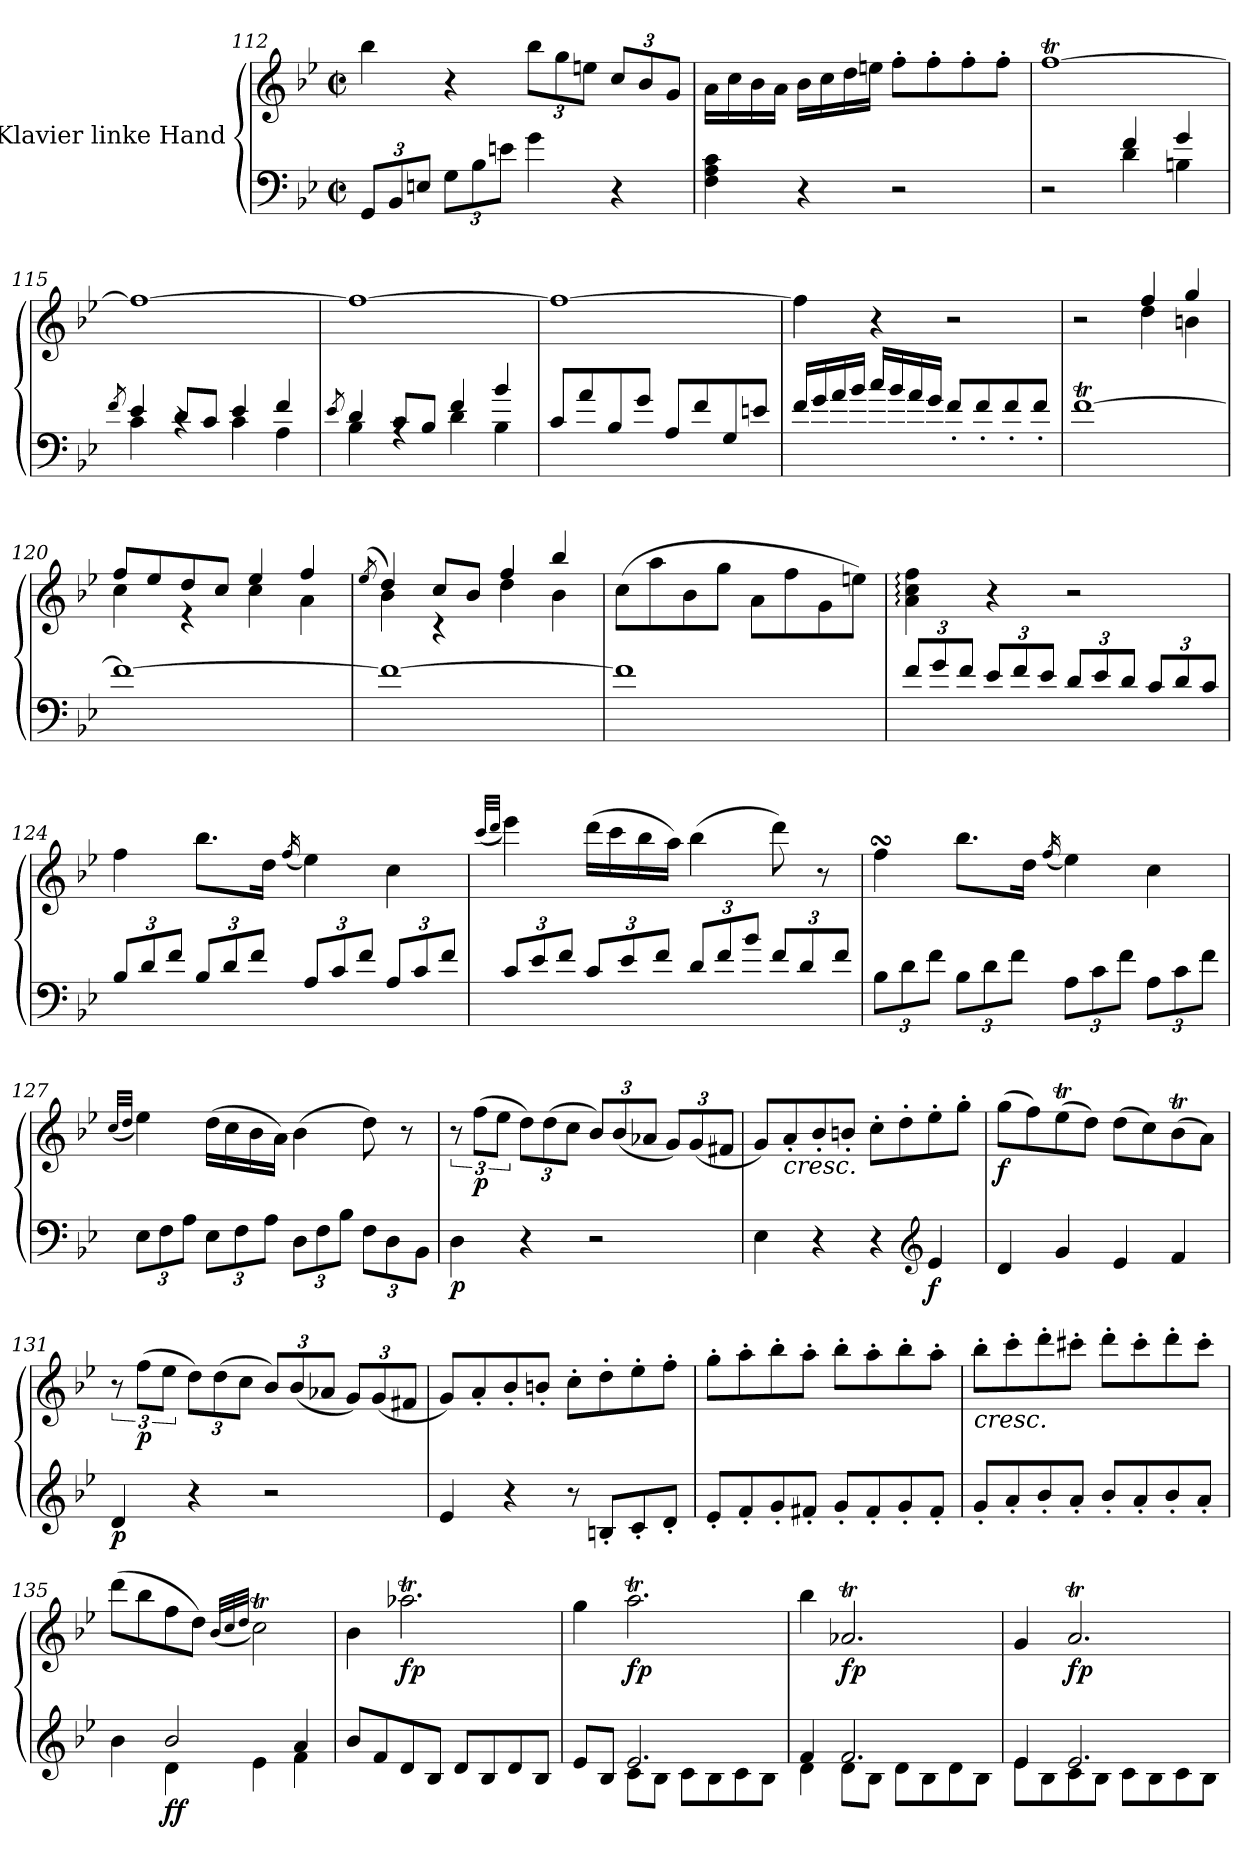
**kern	**kern	**dynam
*part1	*part1	*part1
*staff2	*staff1	*staff1/2
*I"Klavier linke Hand	*	*
*clefF4	*clefG2	*
*k[b-e-]	*k[b-e-]	*
*M2/2	*M2/2	*
*met(c|)	*met(c|)	*
*Xbrackettup	*	*
=112	=112	=112
12GG/L	4bb-\	.
12BB-/	.	.
12En/J	.	.
12G\L	4r	.
12B-\	.	.
12en\J	.	.
*	*Xbrackettup	*
4g\	12bb-\L	.
.	12gg\	.
.	12een\J	.
4r	12cc/L	.
.	12b-/	.
.	12g/J	.
=113	=113	=113
4F\ 4A\ 4c\	16a\LL	.
.	16cc\	.
.	16b-\	.
.	16a\JJ	.
4r	16b-\LL	.
.	16cc\	.
.	16dd\	.
.	16een\JJ	.
2r	8ff'\L	.
.	8ff'\	.
.	8ff'\	.
.	8ff'\J	.
=114	=114	=114
*^	*	*
2r	2ryy	[1ffT	.
4f/	4d\	.	.
4g/	4Bn\	.	.
=115	=115	=115	=115
8qf/	.	.	.
4e-/	4c\	1ff_	.
8d/L	4rc	.	.
8c/J	.	.	.
4e-/	4c\	.	.
4f/	4A\	.	.
!!LO:PB:g=z
=116	=116	=116	=116
8qe-/	.	.	.
4d/	4B-\	1ff_	.
8c/L	4rA	.	.
8B-/J	.	.	.
4f/	4d\	.	.
4b-/	4B-\	.	.
*v	*v	*	*
=117	=117	=117
8c/L	1ff_	.
8a/	.	.
8B-/	.	.
8g/J	.	.
8A/L	.	.
8f/	.	.
8G/	.	.
8en/J	.	.
=118	=118	=118
16f/LL	4ff\]	.
16g/	.	.
16a/	.	.
16b-/JJ	.	.
16cc/LL	4r	.
16b-/	.	.
16a/	.	.
16g/JJ	.	.
8f'/L	2r	.
8f'/	.	.
8f'/	.	.
8f'/J	.	.
=119	=119	=119
*	*^	*
[1fT	2r	2ryy	.
.	4ff/	4dd\	.
.	4gg/	4bn\	.
=120	=120	=120	=120
1f_	8ff/L	4cc\	.
.	8ee-/	.	.
.	8dd/	4r	.
.	8cc/J	.	.
.	4ee-/	4cc\	.
.	4ff/	4a\	.
=121	=121	=121	=121
.	(>8qee-/	.	.
1f_	4dd/)	4b-\	.
.	8cc/L	4r	.
.	8b-/J	.	.
.	4ff/	4dd\	.
.	4bb-/	4b-\	.
*	*v	*v	*
=122	=122	=122
1f]	(>8cc\L	.
.	8aa\	.
.	8b-\	.
.	8gg\J	.
.	8a\L	.
.	8ff\	.
.	8g\	.
.	8een\J)	.
!!LO:LB:g=z
=123	=123	=123
12f/L	4a\: 4cc\: 4ff\:	.
12g/	.	.
12f/J	.	.
12e-/L	4r	.
12f/	.	.
12e-/J	.	.
12d/L	2r	.
12e-/	.	.
12d/J	.	.
12c/L	.	.
12d/	.	.
12c/J	.	.
=124	=124	=124
12B-/L	4ff\	.
12d/	.	.
12f/J	.	.
12B-/L	8.bb-\L	.
12d/	.	.
12f/J	.	.
.	16dd\Jk	.
.	(<16qff/	.
12A/L	4ee-\)	.
12c/	.	.
12f/J	.	.
12A/L	4cc\	.
12c/	.	.
12f/J	.	.
=125	=125	=125
.	(<32qccc/LLL	.
.	32qddd/JJJ	.
12c/L	4eee-\)	.
12e-/	.	.
12f/J	.	.
12c/L	(>16ddd\LL	.
.	16ccc\	.
12e-/	.	.
.	16bb-\	.
12f/J	.	.
.	16aa\JJ)	.
12d/L	(>4bb-\	.
12f/	.	.
12b-/J	.	.
12f/L	8ddd\)	.
12d/	.	.
.	8r	.
12f/J	.	.
!!LO:LB:g=z
=126	=126	=126
12B-\L	4ffsSSS\	.
12d\	.	.
12f\J	.	.
12B-\L	8.bb-\L	.
12d\	.	.
12f\J	.	.
.	16dd\Jk	.
.	(<16qff/	.
12A\L	4ee-\)	.
12c\	.	.
12f\J	.	.
12A\L	4cc\	.
12c\	.	.
12f\J	.	.
=127	=127	=127
.	(<32qcc/LLL	.
.	32qdd/JJJ	.
12E-\L	4ee-\)	.
12F\	.	.
12A\J	.	.
12E-\L	(>16dd\LL	.
.	16cc\	.
12F\	.	.
.	16b-\	.
12A\J	.	.
.	16a\JJ)	.
12D\L	(>4b-\	.
12F\	.	.
12B-\J	.	.
12F\L	8dd\)	.
12D\	.	.
.	8r	.
12BB-\J	.	.
=128	=128	=128
*	*brackettup	*
!	!	!LO:DY:b=2
4D\	12r	p
!	!	!LO:DY:b
.	(>12ff\L	p
.	12ee-\J	.
*	*Xbrackettup	*
4r	12dd\L)	.
.	(>12dd\	.
.	12cc\J	.
2r	12b-/L)	.
.	(<12b-/	.
.	12a-X/J	.
.	12g/L)	.
.	(<12g/	.
.	12f#X/J	.
=129	=129	=129
4E-\	8g/L)	.
!	!LO:TX:b:i:t=cresc.	!
.	8a'/	.
4r	8b-'/	.
.	8bn'/J	.
4r	8cc'\L	.
.	8dd'\	.
*clefG2	*	*
!	!	!LO:DY:b=2
4e-/	8ee-'\	f
.	8gg'\J	.
!!LO:LB:g=z
=130	=130	=130
!	!	!LO:DY:b
4d/	(>8gg\L	f
.	8ff\)	.
4g/	(>8ee-T\	.
.	8dd\J)	.
4e-/	(>8dd\L	.
.	8cc\)	.
4f/	(>8b-T\	.
.	8a\J)	.
=131	=131	=131
*	*brackettup	*
!	!	!LO:DY:b=2
4d/	12r	p
!	!	!LO:DY:b
.	(>12ff\L	p
.	12ee-\J	.
*	*Xbrackettup	*
4r	12dd\L)	.
.	(>12dd\	.
.	12cc\J	.
2r	12b-/L)	.
.	(<12b-/	.
.	12a-X/J	.
.	12g/L)	.
.	(<12g/	.
.	12f#X/J	.
=132	=132	=132
4e-/	8g/L)	.
.	8a'/	.
4r	8b-'/	.
.	8bn'/J	.
8r	8cc'\L	.
8Bn'/L	8dd'\	.
8c'/	8ee-'\	.
8d'/J	8ff'\J	.
=133	=133	=133
8e-'/L	8gg'\L	.
8f'/	8aa'\	.
8g'/	8bb-'\	.
8f#X'/J	8aa'\J	.
8g'/L	8bb-'\L	.
8f#'/	8aa'\	.
8g'/	8bb-'\	.
8f#'/J	8aa'\J	.
=134	=134	=134
!	!LO:TX:b:i:t=cresc.	!
8g'/L	8bb-'\L	.
8a'/	8ccc'\	.
8b-'/	8ddd'\	.
8a'/J	8ccc#X'\J	.
8b-'/L	8ddd'\L	.
8a'/	8ccc#'\	.
8b-'/	8ddd'\	.
8a'/J	8ccc#'\J	.
!!LO:LB:g=z
=135	=135	=135
*^	*	*
4ryy	4b-\	(>8ddd\L	.
.	.	8bb-\	.
!	!	!	!LO:DY:b=2
!	!	!	!LO:DY:n=1:b
2b-/	4d\	8ff\	f f
.	.	8dd\J)	.
.	.	(<32qb-/LLL	.
.	.	32qcc/	.
.	.	32qdd/JJJ	.
.	4e-\	2ccT\)	.
4a/	4f\	.	.
*v	*v	*	*
=136	=136	=136
8b-/L	4b-\	.
8f/	.	.
!	!	!LO:DY:b
8d/	2.aa-XT\	fp
8B-/J	.	.
8d/L	.	.
8B-/	.	.
8d/	.	.
8B-/J	.	.
=137	=137	=137
*^	*	*
4ryy	8e-/L	4gg\	.
.	8B-/J	.	.
!	!	!	!LO:DY:b
2.e-/	8c\L	2.aat\	fp
.	8B-\J	.	.
.	8c\L	.	.
.	8B-\	.	.
.	8c\	.	.
.	8B-\J	.	.
=138	=138	=138	=138
4f/	4d\	4bb-\	.
!	!	!	!LO:DY:b
2.f/	8d\L	2.a-XT/	fp
.	8B-\J	.	.
.	8d\L	.	.
.	8B-\	.	.
.	8d\	.	.
.	8B-\J	.	.
=139	=139	=139	=139
4e-/	8e-\L	4g/	.
.	8B-\	.	.
!	!	!	!LO:DY:b
2.e-/	8c\	2.at/	fp
.	8B-\J	.	.
.	8c\L	.	.
.	8B-\	.	.
.	8c\	.	.
.	8B-\J	.	.
*v	*v	*	*
=	=	=
*-	*-	*-
